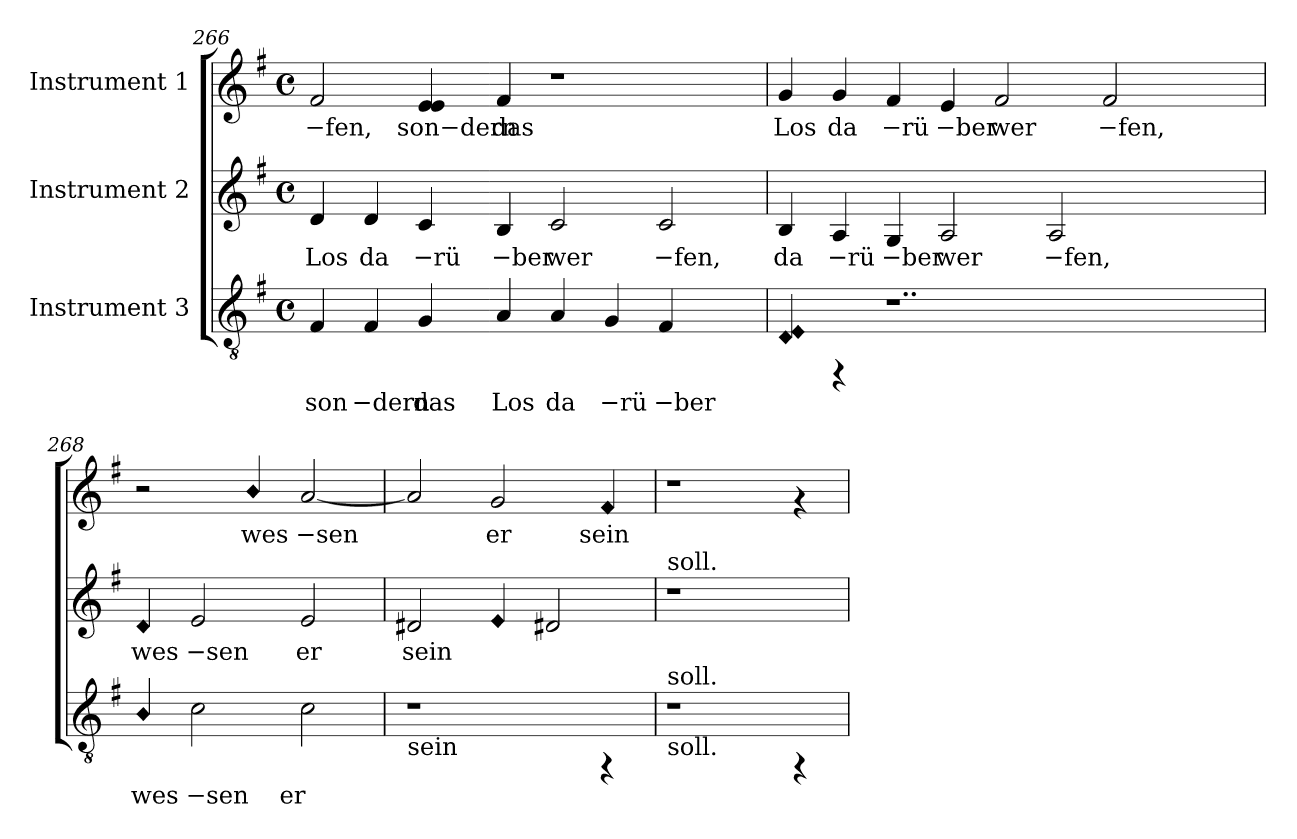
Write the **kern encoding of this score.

**kern	**text	**kern	**text	**kern	**text
*part3	*part3	*part2	*part2	*part1	*part1
*staff3	*staff3	*staff2	*staff2	*staff1	*staff1
*I"Instrument 3	*	*I"Instrument 2	*	*I"Instrument 1	*
*clefGv2	*	*clefG2	*	*clefG2	*
*k[f#]	*	*k[f#]	*	*k[f#]	*
*G:	*	*G:	*	*G:	*
*M4/4	*	*M4/4	*	*M4/4	*
*met(c)	*	*met(c)	*	*met(c)	*
=266	=266	=266	=266	=266	=266
!	!LO:LY:b:cj	!	!LO:LY:b:rj	!	!LO:LY:b:cj
4F#/	son	4d/	Los	2f#/	−fen,
!	!LO:LY:b:cj	!	!LO:LY:b:rj	!	!
4F#/	−dern	4d/	da	.	.
!	!LO:LY:b:cj	!	!LO:LY:b:rj	!	!LO:LY:b:cj
4G/	das	4c/	−rü	4e/ 4e/	son−dern
!	!LO:LY:b:cj	!	!LO:LY:b:rj	!	!LO:LY:b:cj
4A/	Los	4B/	−ber	4f#/	das
!	!LO:LY:b:cj	!	!LO:LY:b:rj	!	!
4A/	da	2c/	wer	1r	.
!	!LO:LY:b:cj	!	!	!	!
4G/	−rü	.	.	.	.
!	!LO:LY:b:cj	!	!LO:LY:b:rj	!	!
4F#/	−ber	2c/	−fen,	.	.
4ryy	.	.	.	.	.
!!LO:LB:g=z
=267	=267	=267	=267	=267	=267
!LO:N:n=1:head=diamond	!	!	!	!	!
!LO:N:n=2:head=diamond	!	!	!LO:LY:b:rj	!	!LO:LY:b:cj
4E/ 4D/	.	4B/	da	4g/	Los
!	!	!	!LO:LY:b:rj	!	!LO:LY:b:cj
4rCC	.	4A/	−rü	4g/	da
!	!	!	!LO:LY:b:rj	!	!LO:LY:b:cj
1..r	.	4G/	−ber	4f#/	−rü
!	!	!	!LO:LY:b:rj	!	!LO:LY:b:cj
.	.	2A/	wer	4e/	−ber
!	!	!	!	!	!LO:LY:b:cj
.	.	.	.	2f#/	wer
!	!	!	!LO:LY:b:rj	!	!
.	.	2A/	−fen,	.	.
!	!	!	!	!	!LO:LY:b:cj
.	.	.	.	2f#/	−fen,
.	.	2ryy	.	.	.
.	.	.	.	4ryy	.
=268	=268	=268	=268	=268	=268
!LO:N:head=diamond	!LO:LY:b:cj	!LO:N:head=diamond	!LO:LY:b:rj	!	!
4B/	wes	4d/	wes	2r	.
!	!LO:LY:b:cj	!	!LO:LY:b:rj	!	!
2c\	−sen	2e/	−sen	.	.
!	!	!	!	!LO:N:head=diamond	!LO:LY:b:cj
.	.	.	.	4b/	wes
!	!LO:LY:b:cj	!	!LO:LY:b:rj	!	!LO:LY:b:cj
2c\	er	2e/	er	[<2a/	−sen
=269	=269	=269	=269	=269	=269
!LO:TX:b:t=sein	!	!	!	!	!
!	!	!	!LO:LY:b:rj	!	!LO:LY:b:cj
1r	.	2d#X/	sein	2a/]	.
!	!	!LO:N:head=diamond	!LO:LY:b:rj	!	!LO:LY:b:cj
.	.	4e/	.	2g/	er
!	!	!	!LO:LY:b:rj	!	!
.	.	2d#X/	.	.	.
!	!	!	!	!LO:N:head=diamond	!LO:LY:b:cj
4rFF	.	.	.	4f#/	sein
=270	=270	=270	=270	=270	=270
!	!	!LO:TX:a:t=soll.	!	!	!
!LO:TX:a:t=soll.	!	!	!	!	!
!LO:TX:b:t=soll.	!	!	!	!	!
1r	.	1r	.	1r	.
4rFF	.	4ryy	.	4rf	.
=	=	=	=	=	=
*-	*-	*-	*-	*-	*-
